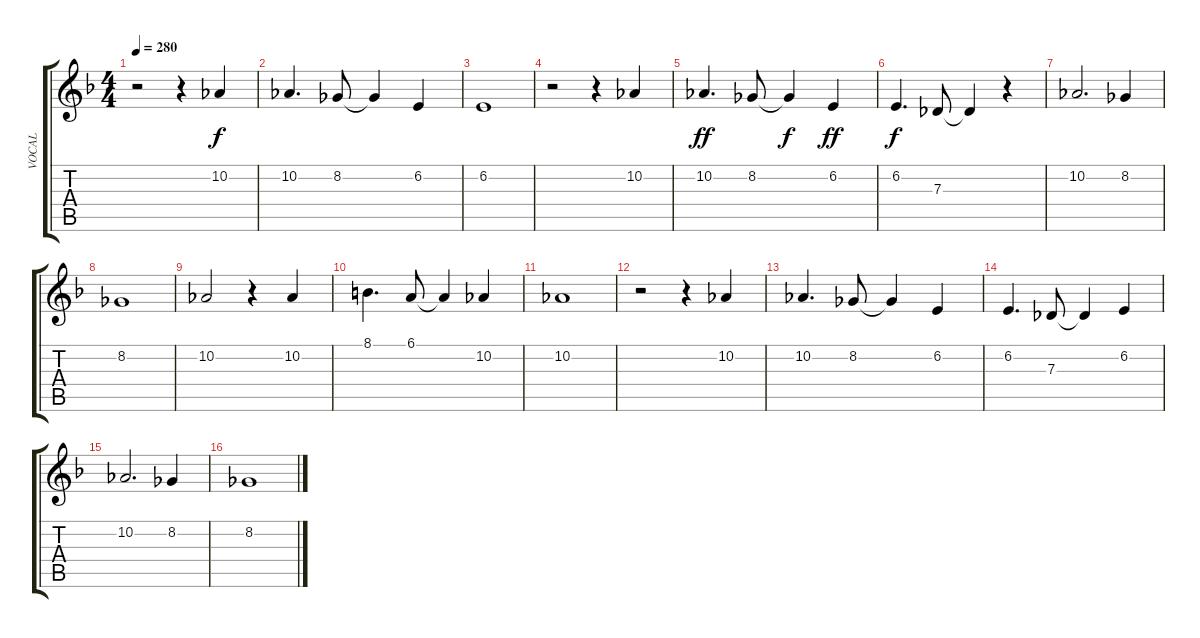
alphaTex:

\track ("VOCAL" "VOCAL") {instrument lead6voice bank 1}
\staff {score tabs}
\tuning (Eb4 Bb3 Gb3 Db3 Ab2 Eb2) {hide}
\ts (4 4)
\tempo 280
\clef g2
\ks dminor
r.2{dy f} r.4 10.2.4 |
10.2.4{d} 8.2.8 8.2{t}.4 6.2.4 |
6.2.1 |
r.2 r.4 10.2.4 |
10.2.4{d dy ff} 8.2.8 8.2{t}.4{dy f} 6.2.4{dy ff} |
6.2.4{d dy f} 7.3.8 7.3{t}.4 r.4 |
10.2.2{d} 8.2.4 |
8.2.1 |
10.2.2 r.4 10.2.4 |
8.1.4{d} 6.1.8 6.1{t}.4 10.2.4 |
10.2.1 |
r.2 r.4 10.2.4 |
10.2.4{d} 8.2.8 8.2{t}.4 6.2.4 |
6.2.4{d} 7.3.8 7.3{t}.4 6.2.4 |
10.2.2{d} 8.2.4 |
8.2.1
